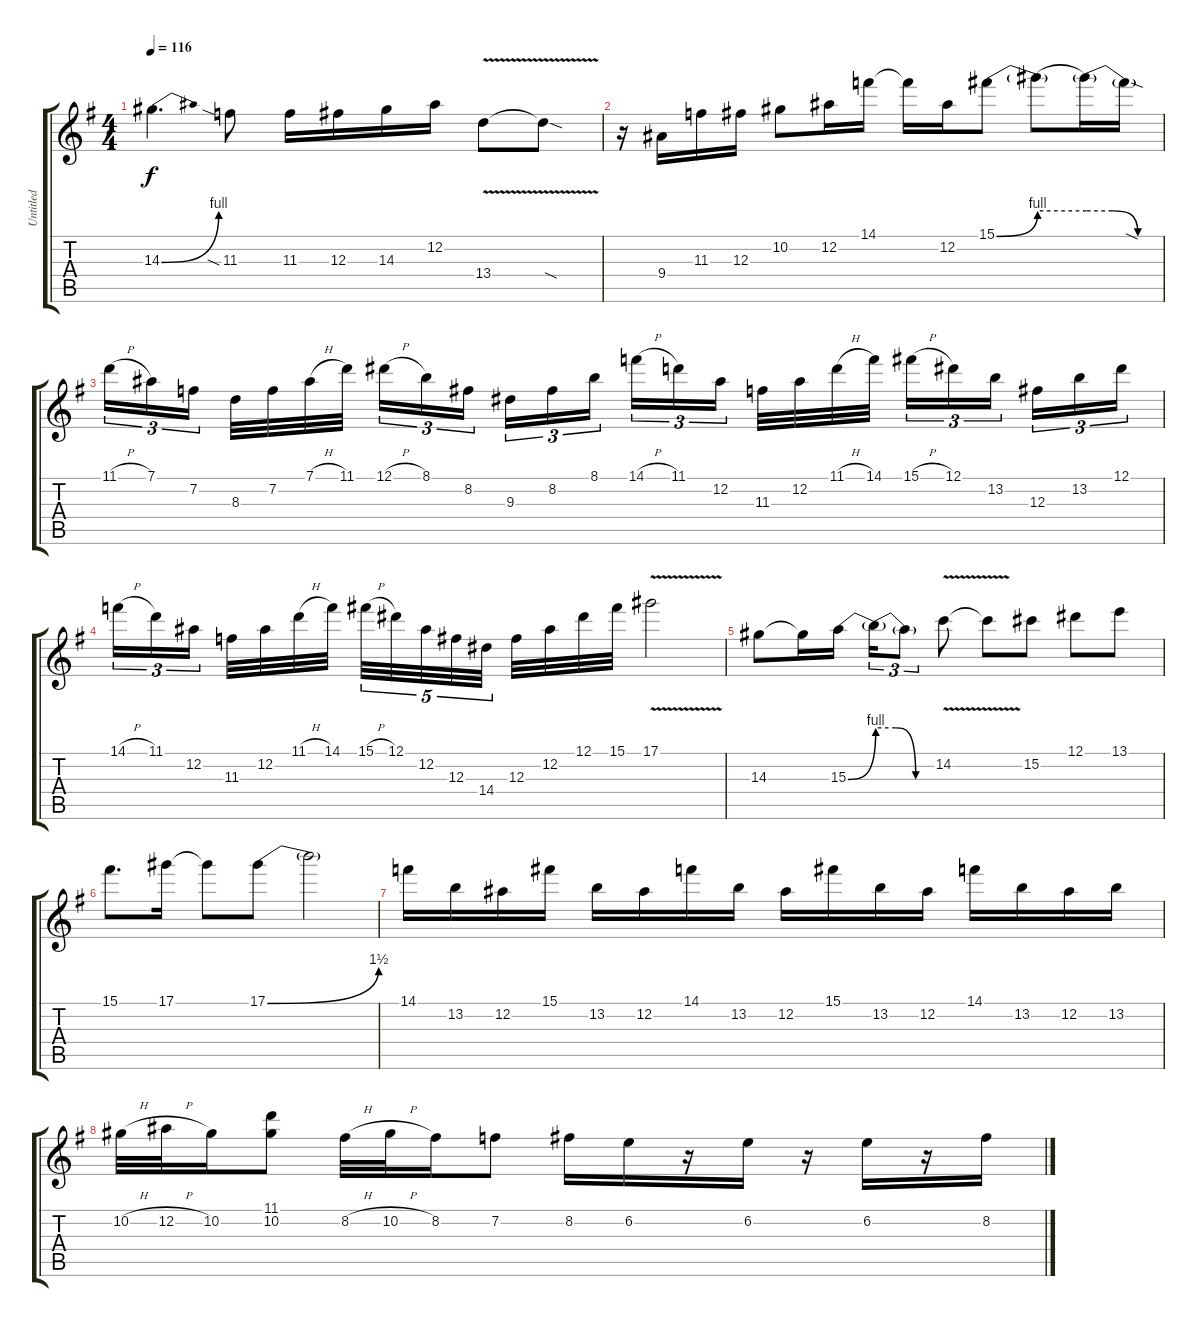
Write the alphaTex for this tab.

\track ("Untitled" "Untitled") {instrument distortionguitar}
\staff {score tabs}
\tuning (Eb4 Bb3 Gb3 Db3 Ab2 Eb2) {hide}
\ts (4 4)
\tempo 116
\clef g2
\ks g
14.3{be (bend 0 0 60 4)}.4{d dy f} 11.3{sia}.8 11.3.16 12.3.16 14.3.16 12.2.16 13.4{v}.8 13.4{sod t}.8 |
r.16 9.4.16 11.3.16 12.3.16 10.2.8 12.2.16 14.1.16 14.1{t}.16 12.2.16 15.1{be (bend 0 0 60 4)}.8 15.1{be (hold 0 4 60 4) t}.8 15.1{be (custom 0 4 20 4 40 0 60 0) t}.16 15.1{sod t}.16 |
11.1{h}.16{tu (3 2)} 7.1.16{tu (3 2)} 7.2.16{tu (3 2) beam splitsecondary} 8.3.32 7.2.32 7.1{h}.32 11.1.32 12.1{h}.16{tu (3 2)} 8.1.16{tu (3 2)} 8.2.16{tu (3 2) beam splitsecondary} 9.3.16{tu (3 2)} 8.2.16{tu (3 2)} 8.1.16{tu (3 2)} 14.1{h}.16{tu (3 2)} 11.1.16{tu (3 2)} 12.2.16{tu (3 2) beam splitsecondary} 11.3.32 12.2.32 11.1{h}.32 14.1.32 15.1{h}.16{tu (3 2)} 12.1.16{tu (3 2)} 13.2.16{tu (3 2) beam splitsecondary} 12.3.16{tu (3 2)} 13.2.16{tu (3 2)} 12.1.16{tu (3 2)} |
14.1{h}.16{tu (3 2)} 11.1.16{tu (3 2)} 12.2.16{tu (3 2) beam splitsecondary} 11.3.32 12.2.32 11.1{h}.32 14.1.32 15.1{h}.32{tu (5 4)} 12.1.32{tu (5 4)} 12.2.32{tu (5 4)} 12.3.32{tu (5 4)} 14.4.32{tu (5 4) beam splitsecondary} 12.3.32 12.2.32 12.1.32 15.1.32 17.1{v}.2 |
14.3.8 14.3{t}.16 15.3{be (bend 0 0 60 4)}.16 15.3{be (custom 0 4 20 4 40 0 60 0) t}.16{tu (3 2)} 15.3{t}.8{tu (3 2)} 14.2{v}.8 14.2{v t}.8 15.2.8 12.1.8 13.1.8 |
15.1.8{d} 17.1.16 17.1{t}.8 17.1{be (bend 0 0 60 6)}.8 17.1{t}.2 |
14.1.16 13.2.16 12.2.16 15.1.16 13.2.16 12.2.16 14.1.16 13.2.16 12.2.16 15.1.16 13.2.16 12.2.16 14.1.16 13.2.16 12.2.16 13.2.16 |
10.2{h}.32 12.2{h}.32 10.2.16 (11.1 10.2).8 8.2{h}.32 10.2{h}.32 8.2.16 7.2.8 8.2.16 6.2.16 r.16 6.2.16 r.16 6.2.16 r.16 8.2.16
